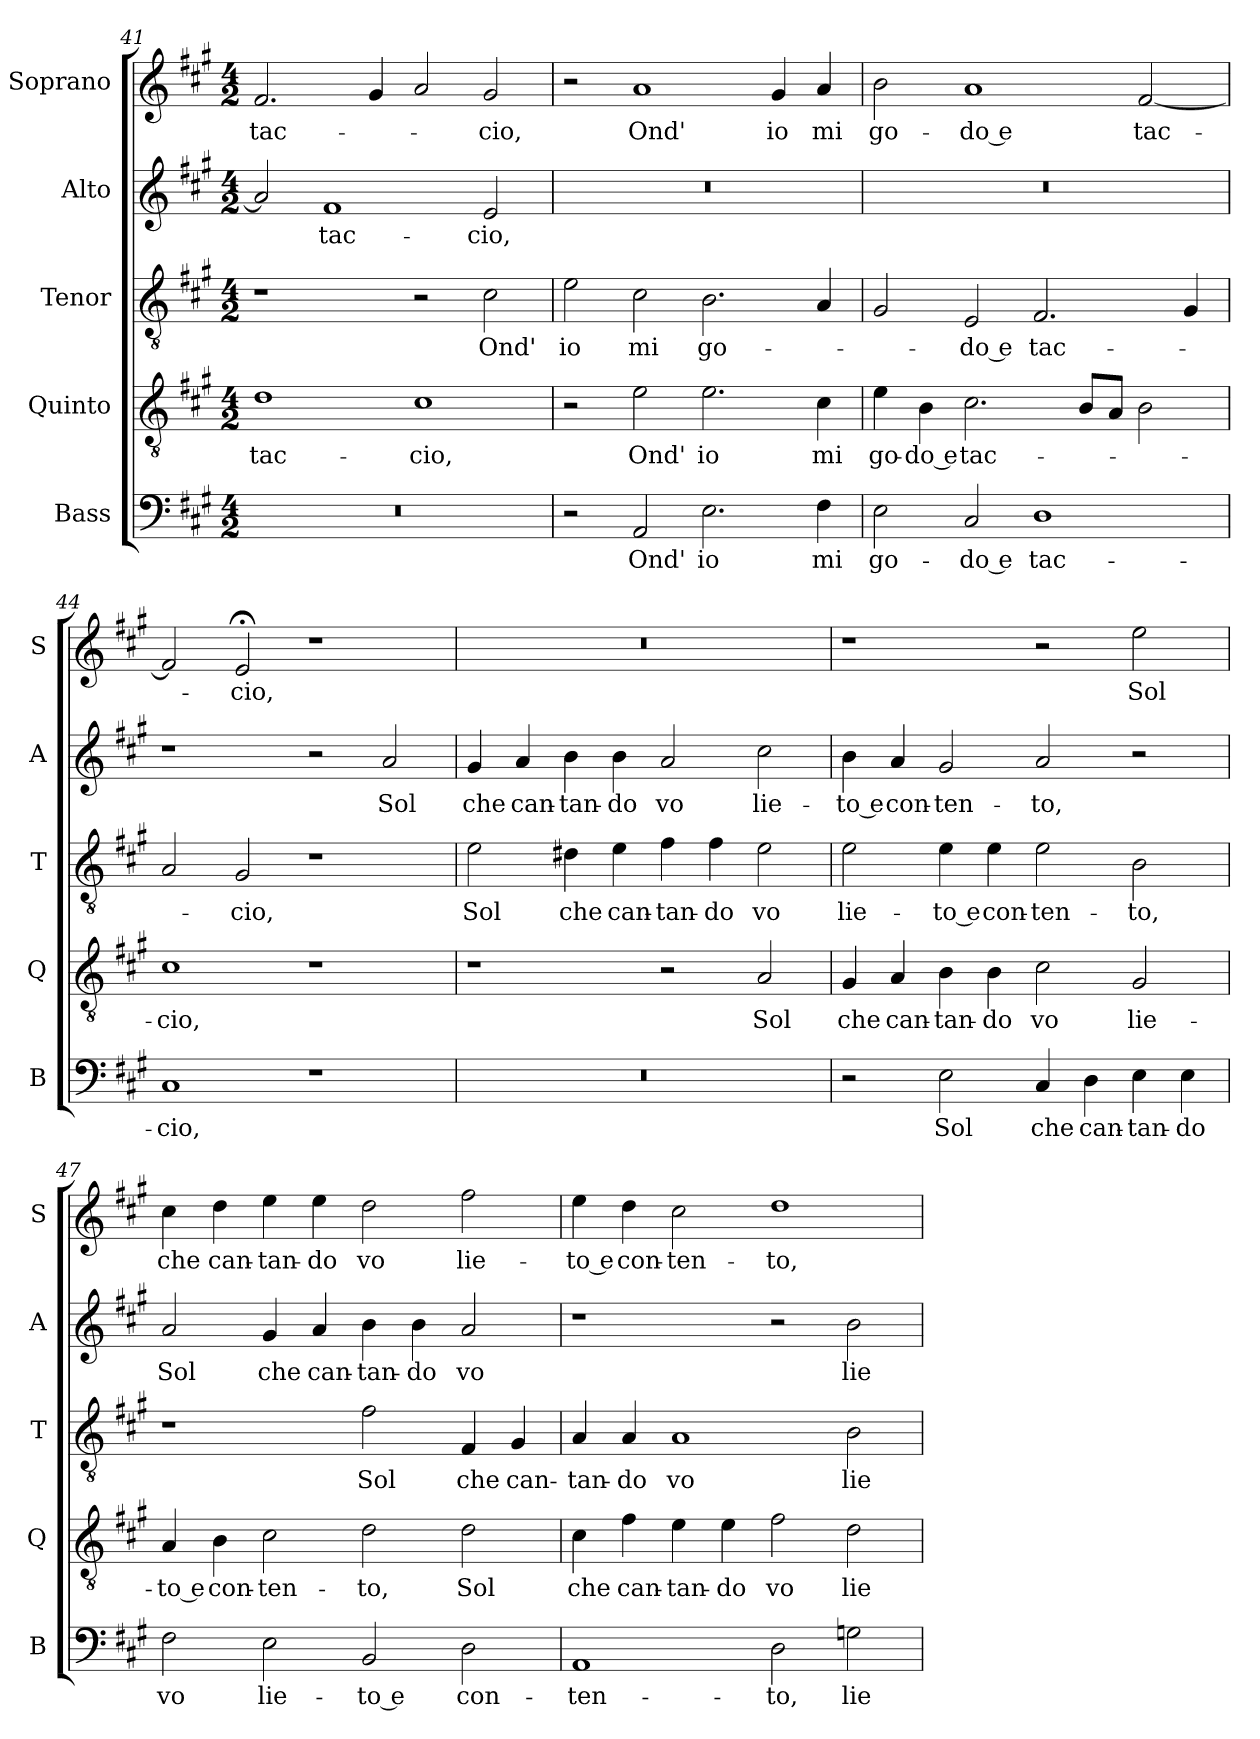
**kern	**text	**kern	**text	**kern	**text	**kern	**text	**kern	**text
*part5	*part5	*part4	*part4	*part3	*part3	*part2	*part2	*part1	*part1
*staff5	*staff5	*staff4	*staff4	*staff3	*staff3	*staff2	*staff2	*staff1	*staff1
*I"Bass	*	*I"Quinto	*	*I"Tenor	*	*I"Alto	*	*I"Soprano	*
*I'B	*	*I'Q	*	*I'T	*	*I'A	*	*I'S	*
*clefF4	*	*clefGv2	*	*clefGv2	*	*clefG2	*	*clefG2	*
*k[f#c#g#]	*	*k[f#c#g#]	*	*k[f#c#g#]	*	*k[f#c#g#]	*	*k[f#c#g#]	*
*A:	*	*A:	*	*A:	*	*A:	*	*A:	*
*M4/2	*	*M4/2	*	*M4/2	*	*M4/2	*	*M4/2	*
=41	=41	=41	=41	=41	=41	=41	=41	=41	=41
!	!	!	!LO:LY:b	!	!	!	!	!	!LO:LY:b
0r	.	1d	tac-	1r	.	2a/]	.	2.f#/	tac-
!	!	!	!	!	!	!	!LO:LY:b	!	!
.	.	.	.	.	.	1f#	tac-	.	.
.	.	.	.	.	.	.	.	4g#/	.
!	!	!	!LO:LY:b	!	!	!	!	!	!
.	.	1c#	-cio,	2r	.	.	.	2a/	.
!	!	!	!	!	!LO:LY:b	!	!LO:LY:b	!	!LO:LY:b
.	.	.	.	2c#\	Ond'	2e/	-cio,	2g#/	-cio,
!!LO:PB:g=z
=42	=42	=42	=42	=42	=42	=42	=42	=42	=42
!	!	!	!	!	!LO:LY:b	!	!	!	!
2r	.	2r	.	2e\	io	0r	.	2r	.
!	!LO:LY:b	!	!LO:LY:b	!	!LO:LY:b	!	!	!	!LO:LY:b
2AA/	Ond'	2e\	Ond'	2c#\	mi	.	.	1a	Ond'
!	!LO:LY:b	!	!LO:LY:b	!	!LO:LY:b	!	!	!	!
2.E\	io	2.e\	io	2.B\	go-	.	.	.	.
!	!	!	!	!	!	!	!	!	!LO:LY:b
.	.	.	.	.	.	.	.	4g#/	io
!	!LO:LY:b	!	!LO:LY:b	!	!	!	!	!	!LO:LY:b
4F#\	mi	4c#\	mi	4A/	.	.	.	4a/	mi
=43	=43	=43	=43	=43	=43	=43	=43	=43	=43
!	!LO:LY:b	!	!LO:LY:b	!	!	!	!	!	!LO:LY:b
2E\	go-	4e\	go-	2G#/	.	0r	.	2b\	go-
!	!	!	!LO:LY:b	!	!	!	!	!	!
.	.	4B\	-do e	.	.	.	.	.	.
!	!LO:LY:b	!	!LO:LY:b	!	!LO:LY:b	!	!	!	!LO:LY:b
2C#/	-do e	2.c#\	tac-	2E/	-do e	.	.	1a	-do e
!	!LO:LY:b	!	!	!	!LO:LY:b	!	!	!	!
1D	tac-	.	.	2.F#/	tac-	.	.	.	.
.	.	8B/L	.	.	.	.	.	.	.
.	.	8A/J	.	.	.	.	.	.	.
!	!	!	!	!	!	!	!	!	!LO:LY:b
.	.	2B\	.	.	.	.	.	[2f#/	tac-
.	.	.	.	4G#/	.	.	.	.	.
=44	=44	=44	=44	=44	=44	=44	=44	=44	=44
!	!LO:LY:b	!	!LO:LY:b	!	!	!	!	!	!
1C#	-cio,	1c#	-cio,	2A/	.	1r	.	2f#/]	.
!	!	!	!	!	!LO:LY:b	!	!	!	!LO:LY:b
.	.	.	.	2G#/	-cio,	.	.	2e;</	-cio,
1r	.	1r	.	1r	.	2r	.	1r	.
!	!	!	!	!	!	!	!LO:LY:b	!	!
.	.	.	.	.	.	2a/	Sol	.	.
=45	=45	=45	=45	=45	=45	=45	=45	=45	=45
!	!	!	!	!	!LO:LY:b	!	!LO:LY:b	!	!
0r	.	1r	.	2e\	Sol	4g#/	che	0r	.
!	!	!	!	!	!	!	!LO:LY:b	!	!
.	.	.	.	.	.	4a/	can-	.	.
!	!	!	!	!	!LO:LY:b	!	!LO:LY:b	!	!
.	.	.	.	4d#X\	che	4b\	-tan-	.	.
!	!	!	!	!	!LO:LY:b	!	!LO:LY:b	!	!
.	.	.	.	4e\	can-	4b\	-do	.	.
!	!	!	!	!	!LO:LY:b	!	!LO:LY:b	!	!
.	.	2r	.	4f#\	-tan-	2a/	vo	.	.
!	!	!	!	!	!LO:LY:b	!	!	!	!
.	.	.	.	4f#\	-do	.	.	.	.
!	!	!	!LO:LY:b	!	!LO:LY:b	!	!LO:LY:b	!	!
.	.	2A/	Sol	2e\	vo	2cc#\	lie-	.	.
!!LO:LB:g=z
=46	=46	=46	=46	=46	=46	=46	=46	=46	=46
!	!	!	!LO:LY:b	!	!LO:LY:b	!	!LO:LY:b	!	!
2r	.	4G#/	che	2e\	lie-	4b\	-to e	1r	.
!	!	!	!LO:LY:b	!	!	!	!LO:LY:b	!	!
.	.	4A/	can-	.	.	4a/	con-	.	.
!	!LO:LY:b	!	!LO:LY:b	!	!LO:LY:b	!	!LO:LY:b	!	!
2E\	Sol	4B\	-tan-	4e\	-to e	2g#/	-ten-	.	.
!	!	!	!LO:LY:b	!	!LO:LY:b	!	!	!	!
.	.	4B\	-do	4e\	con-	.	.	.	.
!	!LO:LY:b	!	!LO:LY:b	!	!LO:LY:b	!	!LO:LY:b	!	!
4C#/	che	2c#\	vo	2e\	-ten-	2a/	-to,	2r	.
!	!LO:LY:b	!	!	!	!	!	!	!	!
4D\	can-	.	.	.	.	.	.	.	.
!	!LO:LY:b	!	!LO:LY:b	!	!LO:LY:b	!	!	!	!LO:LY:b
4E\	-tan-	2G#/	lie-	2B\	-to,	2r	.	2ee\	Sol
!	!LO:LY:b	!	!	!	!	!	!	!	!
4E\	-do	.	.	.	.	.	.	.	.
=47	=47	=47	=47	=47	=47	=47	=47	=47	=47
!	!LO:LY:b	!	!LO:LY:b	!	!	!	!LO:LY:b	!	!LO:LY:b
2F#\	vo	4A/	-to e	1r	.	2a/	Sol	4cc#\	che
!	!	!	!LO:LY:b	!	!	!	!	!	!LO:LY:b
.	.	4B\	con-	.	.	.	.	4dd\	can-
!	!LO:LY:b	!	!LO:LY:b	!	!	!	!LO:LY:b	!	!LO:LY:b
2E\	lie-	2c#\	-ten-	.	.	4g#/	che	4ee\	-tan-
!	!	!	!	!	!	!	!LO:LY:b	!	!LO:LY:b
.	.	.	.	.	.	4a/	can-	4ee\	-do
!	!LO:LY:b	!	!LO:LY:b	!	!LO:LY:b	!	!LO:LY:b	!	!LO:LY:b
2BB/	-to e	2d\	-to,	2f#\	Sol	4b\	-tan-	2dd\	vo
!	!	!	!	!	!	!	!LO:LY:b	!	!
.	.	.	.	.	.	4b\	-do	.	.
!	!LO:LY:b	!	!LO:LY:b	!	!LO:LY:b	!	!LO:LY:b	!	!LO:LY:b
2D\	con-	2d\	Sol	4F#/	che	2a/	vo	2ff#\	lie-
!	!	!	!	!	!LO:LY:b	!	!	!	!
.	.	.	.	4G#/	can-	.	.	.	.
=48	=48	=48	=48	=48	=48	=48	=48	=48	=48
!	!LO:LY:b	!	!LO:LY:b	!	!LO:LY:b	!	!	!	!LO:LY:b
1AA	-ten-	4c#\	che	4A/	-tan-	1r	.	4ee\	-to e
!	!	!	!LO:LY:b	!	!LO:LY:b	!	!	!	!LO:LY:b
.	.	4f#\	can-	4A/	-do	.	.	4dd\	con-
!	!	!	!LO:LY:b	!	!LO:LY:b	!	!	!	!LO:LY:b
.	.	4e\	-tan-	1A	vo	.	.	2cc#\	-ten-
!	!	!	!LO:LY:b	!	!	!	!	!	!
.	.	4e\	-do	.	.	.	.	.	.
!	!LO:LY:b	!	!LO:LY:b	!	!	!	!	!	!LO:LY:b
2D\	-to,	2f#\	vo	.	.	2r	.	1dd	-to,
!	!LO:LY:b	!	!LO:LY:b	!	!LO:LY:b	!	!LO:LY:b	!	!
2Gn\	lie-	2d\	lie-	2B\	lie-	2b\	lie-	.	.
=	=	=	=	=	=	=	=	=	=
*-	*-	*-	*-	*-	*-	*-	*-	*-	*-
